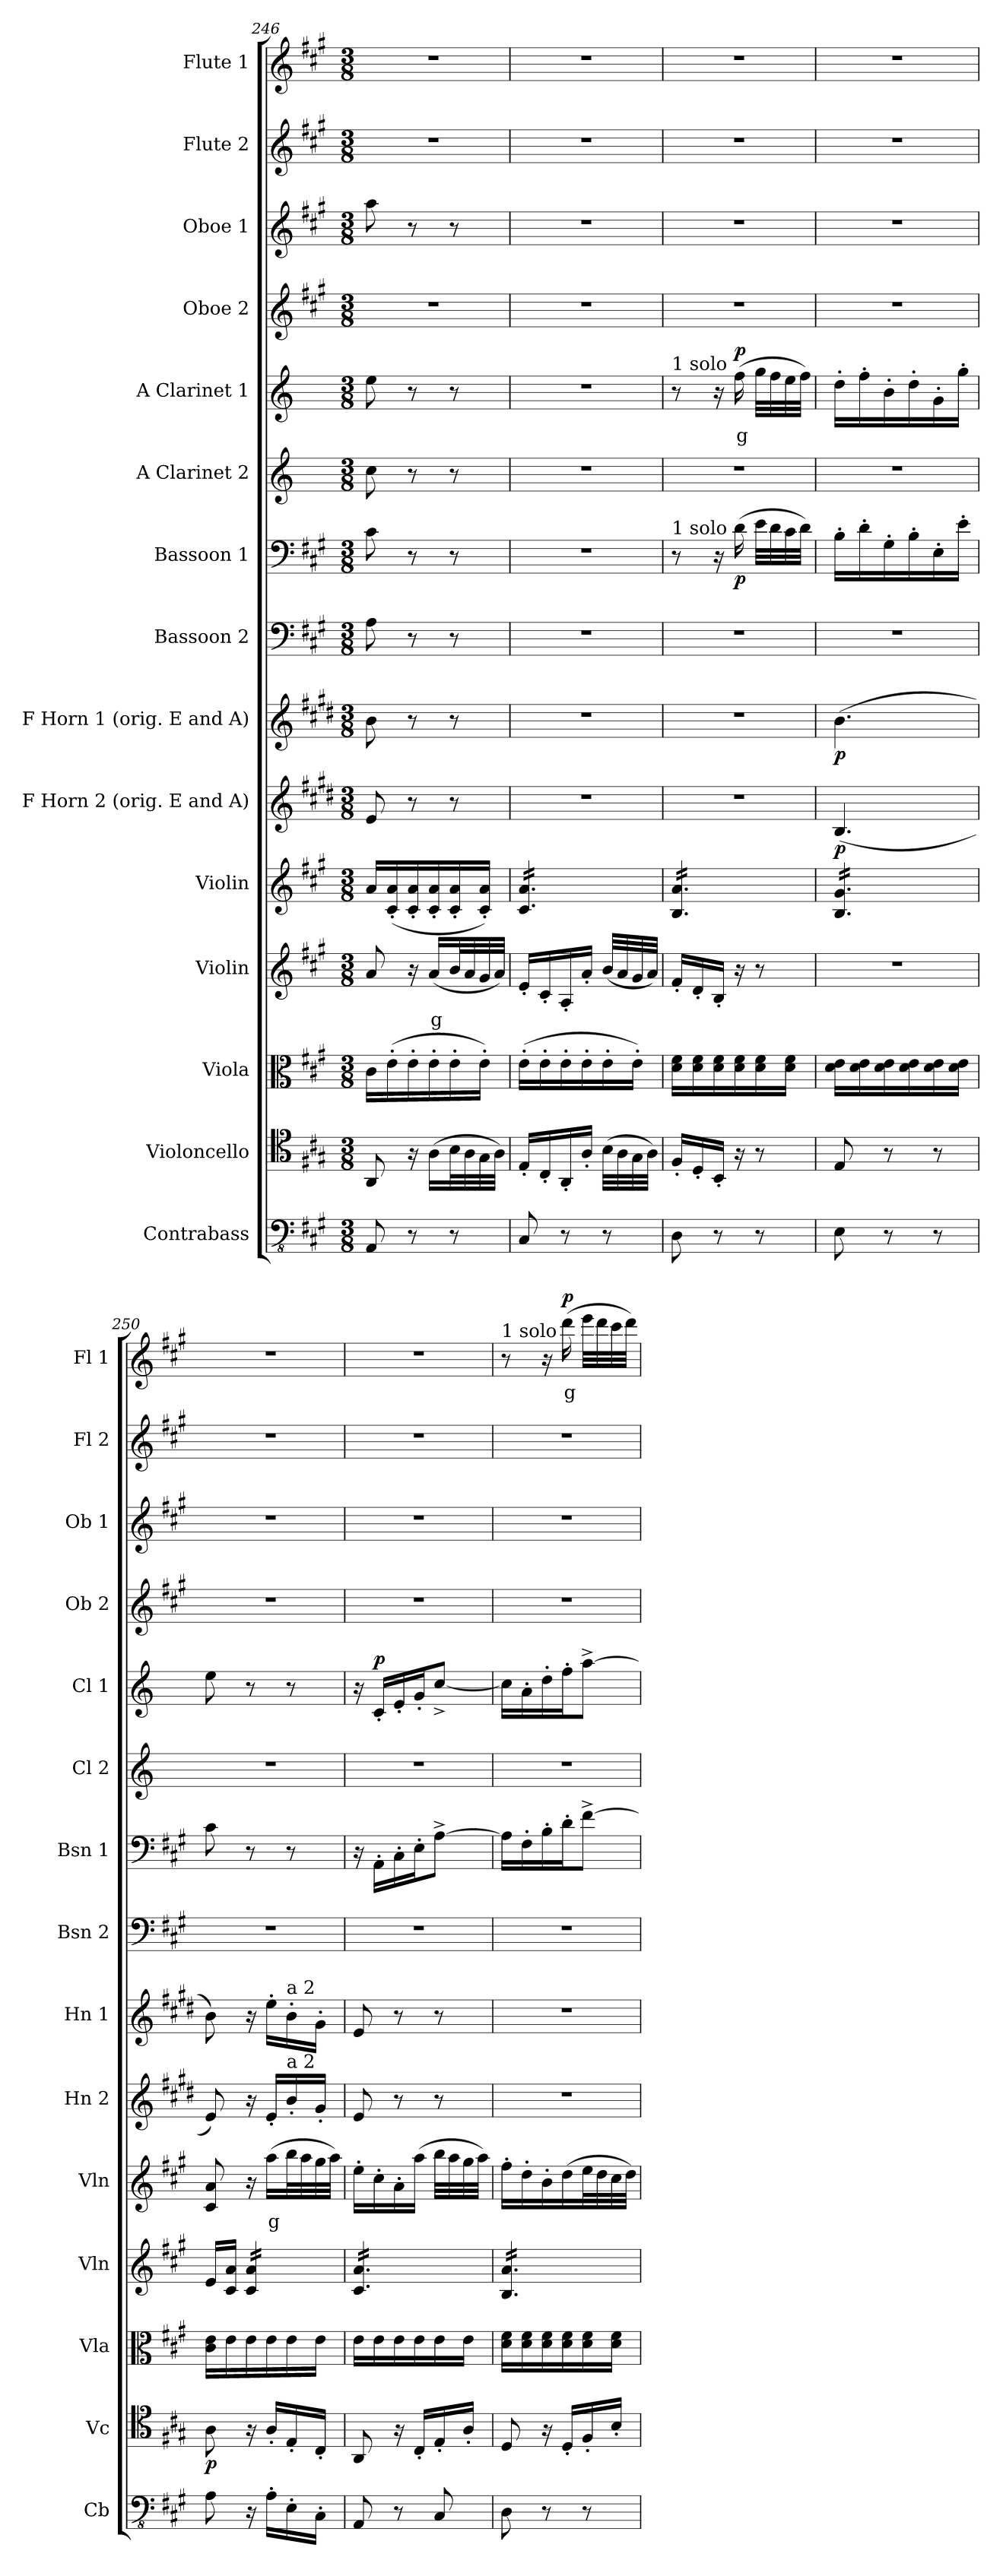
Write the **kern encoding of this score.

**kern	**kern	**dynam	**kern	**kern	**text	**kern	**text	**kern	**dynam	**kern	**dynam	**kern	**kern	**dynam	**kern	**kern	**text	**dynam	**kern	**kern	**kern	**kern	**text	**dynam
*part15	*part14	*part14	*part13	*part12	*part12	*part11	*part11	*part10	*part10	*part9	*part9	*part8	*part7	*part7	*part6	*part5	*part5	*part5	*part4	*part3	*part2	*part1	*part1	*part1
*staff15	*staff14	*staff14	*staff13	*staff12	*staff12	*staff11	*staff11	*staff10	*staff10	*staff9	*staff9	*staff8	*staff7	*staff7	*staff6	*staff5	*staff5	*staff5	*staff4	*staff3	*staff2	*staff1	*staff1	*staff1
*I"Contrabass	*I"Violoncello	*	*I"Viola	*I"Violin	*	*I"Violin	*	*I"F Horn 2 (orig. E and A)	*	*I"F Horn 1 (orig. E and A)	*	*I"Bassoon 2	*I"Bassoon 1	*	*I"A Clarinet 2	*I"A Clarinet 1	*	*	*I"Oboe 2	*I"Oboe 1	*I"Flute 2	*I"Flute 1	*	*
*I'Cb	*I'Vc	*	*I'Vla	*I'Vln	*	*I'Vln	*	*I'Hn 2	*	*I'Hn 1	*	*I'Bsn 2	*I'Bsn 1	*	*I'Cl 2	*I'Cl 1	*	*	*I'Ob 2	*I'Ob 1	*I'Fl 2	*I'Fl 1	*	*
*clefFv4	*clefC4	*	*clefC3	*clefG2	*	*clefG2	*	*clefG2	*	*clefG2	*	*clefF4	*clefF4	*	*clefG2	*clefG2	*	*	*clefG2	*clefG2	*clefG2	*clefG2	*	*
*	*	*	*	*	*	*	*	*ITrd4c7	*	*ITrd4c7	*	*	*	*	*ITrd2c3	*ITrd2c3	*	*	*	*	*	*	*	*
*k[f#c#g#]	*k[f#c#g#]	*	*k[f#c#g#]	*k[f#c#g#]	*	*k[f#c#g#]	*	*k[f#c#g#]	*	*k[f#c#g#]	*	*k[f#c#g#]	*k[f#c#g#]	*	*k[f#c#g#]	*k[f#c#g#]	*	*	*k[f#c#g#]	*k[f#c#g#]	*k[f#c#g#]	*k[f#c#g#]	*	*
*M3/8	*M3/8	*	*M3/8	*M3/8	*	*M3/8	*	*M3/8	*	*M3/8	*	*M3/8	*M3/8	*	*M3/8	*M3/8	*	*	*M3/8	*M3/8	*M3/8	*M3/8	*	*
=246	=246	=246	=246	=246	=246	=246	=246	=246	=246	=246	=246	=246	=246	=246	=246	=246	=246	=246	=246	=246	=246	=246	=246	=246
8AAA/	8AA/	.	16c#\LL	8a/	.	16a/LL	.	8A/	.	8e\	.	8A\	8c#\	.	8a\	8cc#\	.	.	4.r	8aa\	4.r	4.r	.	.
.	.	.	(>16e'\	.	.	(<16c#/' 16a/'	.	.	.	.	.	.	.	.	.	.	.	.	.	.	.	.	.	.
8r	16r	.	16e'\	16r	.	16c#/' 16a/'	.	8r	.	8r	.	8r	8r	.	8r	8r	.	.	.	8r	.	.	.	.
!	!	!	!	!	!LO:LY:b:color=#FF0000	!	!	!	!	!	!	!	!	!	!	!	!	!	!	!	!	!	!	!
.	(>16A\LL	.	16e'\	(<16a/LL	g	16c#/' 16a/'	.	.	.	.	.	.	.	.	.	.	.	.	.	.	.	.	.	.
8r	32B\L	.	16e'\	32b/L	.	16c#/' 16a/'	.	8r	.	8r	.	8r	8r	.	8r	8r	.	.	.	8r	.	.	.	.
.	32A\	.	.	32a/	.	.	.	.	.	.	.	.	.	.	.	.	.	.	.	.	.	.	.	.
.	32G#\	.	16e'\JJ)	32g#/	.	16c#/' 16a/'JJ)	.	.	.	.	.	.	.	.	.	.	.	.	.	.	.	.	.	.
.	32A\JJJ)	.	.	32a/JJJ)	.	.	.	.	.	.	.	.	.	.	.	.	.	.	.	.	.	.	.	.
=247	=247	=247	=247	=247	=247	=247	=247	=247	=247	=247	=247	=247	=247	=247	=247	=247	=247	=247	=247	=247	=247	=247	=247	=247
*	*	*	*	*	*	*tremolo	*	*	*	*	*	*	*	*	*	*	*	*	*	*	*	*	*	*
8CC#/	16E'/LL	.	(>16e'\LL	16e'/LL	.	16c#/ 16a/LL	.	4.r	.	4.r	.	4.r	4.r	.	4.r	4.r	.	.	4.r	4.r	4.r	4.r	.	.
.	16C#'/	.	16e'\	16c#'/	.	16c#/ 16a/	.	.	.	.	.	.	.	.	.	.	.	.	.	.	.	.	.	.
8r	16AA'/	.	16e'\	16A'/	.	16c#/ 16a/	.	.	.	.	.	.	.	.	.	.	.	.	.	.	.	.	.	.
.	16A'/JJ	.	16e'\	16a'/JJ	.	16c#/ 16a/	.	.	.	.	.	.	.	.	.	.	.	.	.	.	.	.	.	.
8r	(>32B\LLL	.	16e'\	(<32b/LLL	.	16c#/ 16a/	.	.	.	.	.	.	.	.	.	.	.	.	.	.	.	.	.	.
.	32A\	.	.	32a/	.	.	.	.	.	.	.	.	.	.	.	.	.	.	.	.	.	.	.	.
.	32G#\	.	16e'\JJ)	32g#/	.	16c#/ 16a/JJ	.	.	.	.	.	.	.	.	.	.	.	.	.	.	.	.	.	.
.	32A\JJJ)	.	.	32a/JJJ)	.	.	.	.	.	.	.	.	.	.	.	.	.	.	.	.	.	.	.	.
=248	=248	=248	=248	=248	=248	=248	=248	=248	=248	=248	=248	=248	=248	=248	=248	=248	=248	=248	=248	=248	=248	=248	=248	=248
!	!	!	!	!	!	!	!	!	!	!	!	!	!	!	!	!LO:TX:a:t=1 solo	!	!	!	!	!	!	!	!
!	!	!	!	!	!	!	!	!	!	!	!	!	!LO:TX:a:t=1 solo	!	!	!	!	!	!	!	!	!	!	!
8DD\	16F#'/LL	.	16d\ 16f#\LL	16f#'/LL	.	16B/ 16a/LL	.	4.r	.	4.r	.	4.r	8r	.	4.r	8r	.	.	4.r	4.r	4.r	4.r	.	.
.	16D'/	.	16d\ 16f#\	16d'/	.	16B/ 16a/	.	.	.	.	.	.	.	.	.	.	.	.	.	.	.	.	.	.
8r	16BB'/JJ	.	16d\ 16f#\	16B'/JJ	.	16B/ 16a/	.	.	.	.	.	.	16r	.	.	16r	.	.	.	.	.	.	.	.
!	!	!	!	!	!	!	!	!	!	!	!	!	!	!LO:DY:b	!	!	!LO:LY:b:color=#FF0000	!LO:DY:b	!	!	!	!	!	!
.	16r	.	16d\ 16f#\	16r	.	16B/ 16a/	.	.	.	.	.	.	(>16d\	p	.	(>16dd\	g	p	.	.	.	.	.	.
8r	8r	.	16d\ 16f#\	8r	.	16B/ 16a/	.	.	.	.	.	.	32e\LLL	.	.	32ee\LLL	.	.	.	.	.	.	.	.
.	.	.	.	.	.	.	.	.	.	.	.	.	32d\	.	.	32dd\	.	.	.	.	.	.	.	.
.	.	.	16d\ 16f#\JJ	.	.	16B/ 16a/JJ	.	.	.	.	.	.	32c#\	.	.	32cc#\	.	.	.	.	.	.	.	.
.	.	.	.	.	.	.	.	.	.	.	.	.	32d\JJJ)	.	.	32dd\JJJ)	.	.	.	.	.	.	.	.
=249	=249	=249	=249	=249	=249	=249	=249	=249	=249	=249	=249	=249	=249	=249	=249	=249	=249	=249	=249	=249	=249	=249	=249	=249
!	!	!	!	!	!	!	!	!	!LO:DY:b	!	!LO:DY:b	!	!	!	!	!	!	!	!	!	!	!	!	!
8EE\	8E/	.	16d\ 16e\LL	4.r	.	16B/ 16g#/LL	.	(<4.E/	p	(>4.e\	p	4.r	16B'\LL	.	4.r	16b'\LL	.	.	4.r	4.r	4.r	4.r	.	.
.	.	.	16d\ 16e\	.	.	16B/ 16g#/	.	.	.	.	.	.	16d'\	.	.	16dd'\	.	.	.	.	.	.	.	.
8r	8r	.	16d\ 16e\	.	.	16B/ 16g#/	.	.	.	.	.	.	16G#'\	.	.	16g#'\	.	.	.	.	.	.	.	.
.	.	.	16d\ 16e\	.	.	16B/ 16g#/	.	.	.	.	.	.	16B'\	.	.	16b'\	.	.	.	.	.	.	.	.
8r	8r	.	16d\ 16e\	.	.	16B/ 16g#/	.	.	.	.	.	.	16E'\	.	.	16e'\	.	.	.	.	.	.	.	.
.	.	.	16d\ 16e\JJ	.	.	16B/ 16g#/JJ	.	.	.	.	.	.	16e'\JJ	.	.	16ee'\JJ	.	.	.	.	.	.	.	.
*	*	*	*	*	*	*Xtremolo	*	*	*	*	*	*	*	*	*	*	*	*	*	*	*	*	*	*
=250	=250	=250	=250	=250	=250	=250	=250	=250	=250	=250	=250	=250	=250	=250	=250	=250	=250	=250	=250	=250	=250	=250	=250	=250
!	!	!LO:DY:b	!	!	!	!	!	!	!	!	!	!	!	!	!	!	!	!	!	!	!	!	!	!
8AA\	8A\	p	16c#\ 16e\LL	16e/LL	.	8c#/ 8a/	.	8A/)	.	8e\)	.	4.r	8c#\	.	4.r	8cc#\	.	.	4.r	4.r	4.r	4.r	.	.
.	.	.	16e\	16c#/ 16a/JJ	.	.	.	.	.	.	.	.	.	.	.	.	.	.	.	.	.	.	.	.
*	*	*	*	*tremolo	*	*	*	*	*	*	*	*	*	*	*	*	*	*	*	*	*	*	*	*
16r	16r	.	16e\	16c#/ 16a/LL	.	16r	.	16r	.	16r	.	.	8r	.	.	8r	.	.	.	.	.	.	.	.
!	!	!	!	!	!	!	!LO:LY:b:color=#FF0000	!	!	!	!	!	!	!	!	!	!	!	!	!	!	!	!	!
16AA'\LL	16A'/LL	.	16e\	16c#/ 16a/	.	(>16aa\LL	g	16A'/LL	.	16a'\LL	.	.	.	.	.	.	.	.	.	.	.	.	.	.
!	!	!	!	!	!	!	!	!	!	!LO:TX:a:t=a  2	!	!	!	!	!	!	!	!	!	!	!	!	!	!
!	!	!	!	!	!	!	!	!LO:TX:a:t=a  2	!	!	!	!	!	!	!	!	!	!	!	!	!	!	!	!
16EE'\	16E'/	.	16e\	16c#/ 16a/	.	32bb\L	.	16e'/	.	16e'\	.	.	8r	.	.	8r	.	.	.	.	.	.	.	.
.	.	.	.	.	.	32aa\	.	.	.	.	.	.	.	.	.	.	.	.	.	.	.	.	.	.
16CC#'\JJ	16C#'/JJ	.	16e\JJ	16c#/ 16a/JJ	.	32gg#\	.	16c#'/JJ	.	16c#'\JJ	.	.	.	.	.	.	.	.	.	.	.	.	.	.
.	.	.	.	.	.	32aa\JJJ)	.	.	.	.	.	.	.	.	.	.	.	.	.	.	.	.	.	.
=251	=251	=251	=251	=251	=251	=251	=251	=251	=251	=251	=251	=251	=251	=251	=251	=251	=251	=251	=251	=251	=251	=251	=251	=251
8AAA/	8AA/	.	16e\LL	16c#/ 16a/LL	.	16ee'\LL	.	8A/	.	8A/	.	4.r	16r	.	4.r	16r	.	.	4.r	4.r	4.r	4.r	.	.
!	!	!	!	!	!	!	!	!	!	!	!	!	!	!	!	!	!	!LO:DY:b	!	!	!	!	!	!
.	.	.	16e\	16c#/ 16a/	.	16cc#'\	.	.	.	.	.	.	16AA'\LL	.	.	16A'/LL	.	p	.	.	.	.	.	.
8r	16r	.	16e\	16c#/ 16a/	.	16a'\	.	8r	.	8r	.	.	16C#'\	.	.	16c#'/	.	.	.	.	.	.	.	.
.	16C#'/LL	.	16e\	16c#/ 16a/	.	(>16aa\JJ	.	.	.	.	.	.	16E'\J	.	.	16e'/J	.	.	.	.	.	.	.	.
8CC#/	16E'/	.	16e\	16c#/ 16a/	.	32bb\LLL	.	8r	.	8r	.	.	[8A^\J	.	.	[8a^/J	.	.	.	.	.	.	.	.
.	.	.	.	.	.	32aa\	.	.	.	.	.	.	.	.	.	.	.	.	.	.	.	.	.	.
.	16A'/JJ	.	16e\JJ	16c#/ 16a/JJ	.	32gg#\	.	.	.	.	.	.	.	.	.	.	.	.	.	.	.	.	.	.
.	.	.	.	.	.	32aa\JJJ)	.	.	.	.	.	.	.	.	.	.	.	.	.	.	.	.	.	.
!!LO:PB:g=z
=252	=252	=252	=252	=252	=252	=252	=252	=252	=252	=252	=252	=252	=252	=252	=252	=252	=252	=252	=252	=252	=252	=252	=252	=252
!	!	!	!	!	!	!	!	!	!	!	!	!	!	!	!	!	!	!	!	!	!	!LO:TX:a:t=1 solo	!	!
8DD\	8D/	.	16d\ 16f#\LL	16B/ 16a/LL	.	16ff#'\LL	.	4.r	.	4.r	.	4.r	16A\LL]	.	4.r	16a\LL]	.	.	4.r	4.r	4.r	8r	.	.
.	.	.	16d\ 16f#\	16B/ 16a/	.	16dd'\	.	.	.	.	.	.	16F#'\	.	.	16f#'\	.	.	.	.	.	.	.	.
8r	16r	.	16d\ 16f#\	16B/ 16a/	.	16b'\	.	.	.	.	.	.	16B'\	.	.	16b'\	.	.	.	.	.	16r	.	.
!	!	!	!	!	!	!	!	!	!	!	!	!	!	!	!	!	!	!	!	!	!	!	!LO:LY:b:color=#FF0000	!LO:DY:b
.	16D'/LL	.	16d\ 16f#\	16B/ 16a/	.	(>16dd\	.	.	.	.	.	.	16d'\J	.	.	16dd'\J	.	.	.	.	.	(>16ddd\	g	p
8r	16F#'/	.	16d\ 16f#\	16B/ 16a/	.	32ee\L	.	.	.	.	.	.	[8f#^\J	.	.	[8ff#^\J	.	.	.	.	.	32eee\LLL	.	.
.	.	.	.	.	.	32dd\	.	.	.	.	.	.	.	.	.	.	.	.	.	.	.	32ddd\	.	.
.	16B'/JJ	.	16d\ 16f#\JJ	16B/ 16a/JJ	.	32cc#\	.	.	.	.	.	.	.	.	.	.	.	.	.	.	.	32ccc#\	.	.
*	*	*	*	*Xtremolo	*	*	*	*	*	*	*	*	*	*	*	*	*	*	*	*	*	*	*	*
.	.	.	.	.	.	32dd\JJJ)	.	.	.	.	.	.	.	.	.	.	.	.	.	.	.	32ddd\JJJ)	.	.
=	=	=	=	=	=	=	=	=	=	=	=	=	=	=	=	=	=	=	=	=	=	=	=	=
*-	*-	*-	*-	*-	*-	*-	*-	*-	*-	*-	*-	*-	*-	*-	*-	*-	*-	*-	*-	*-	*-	*-	*-	*-
